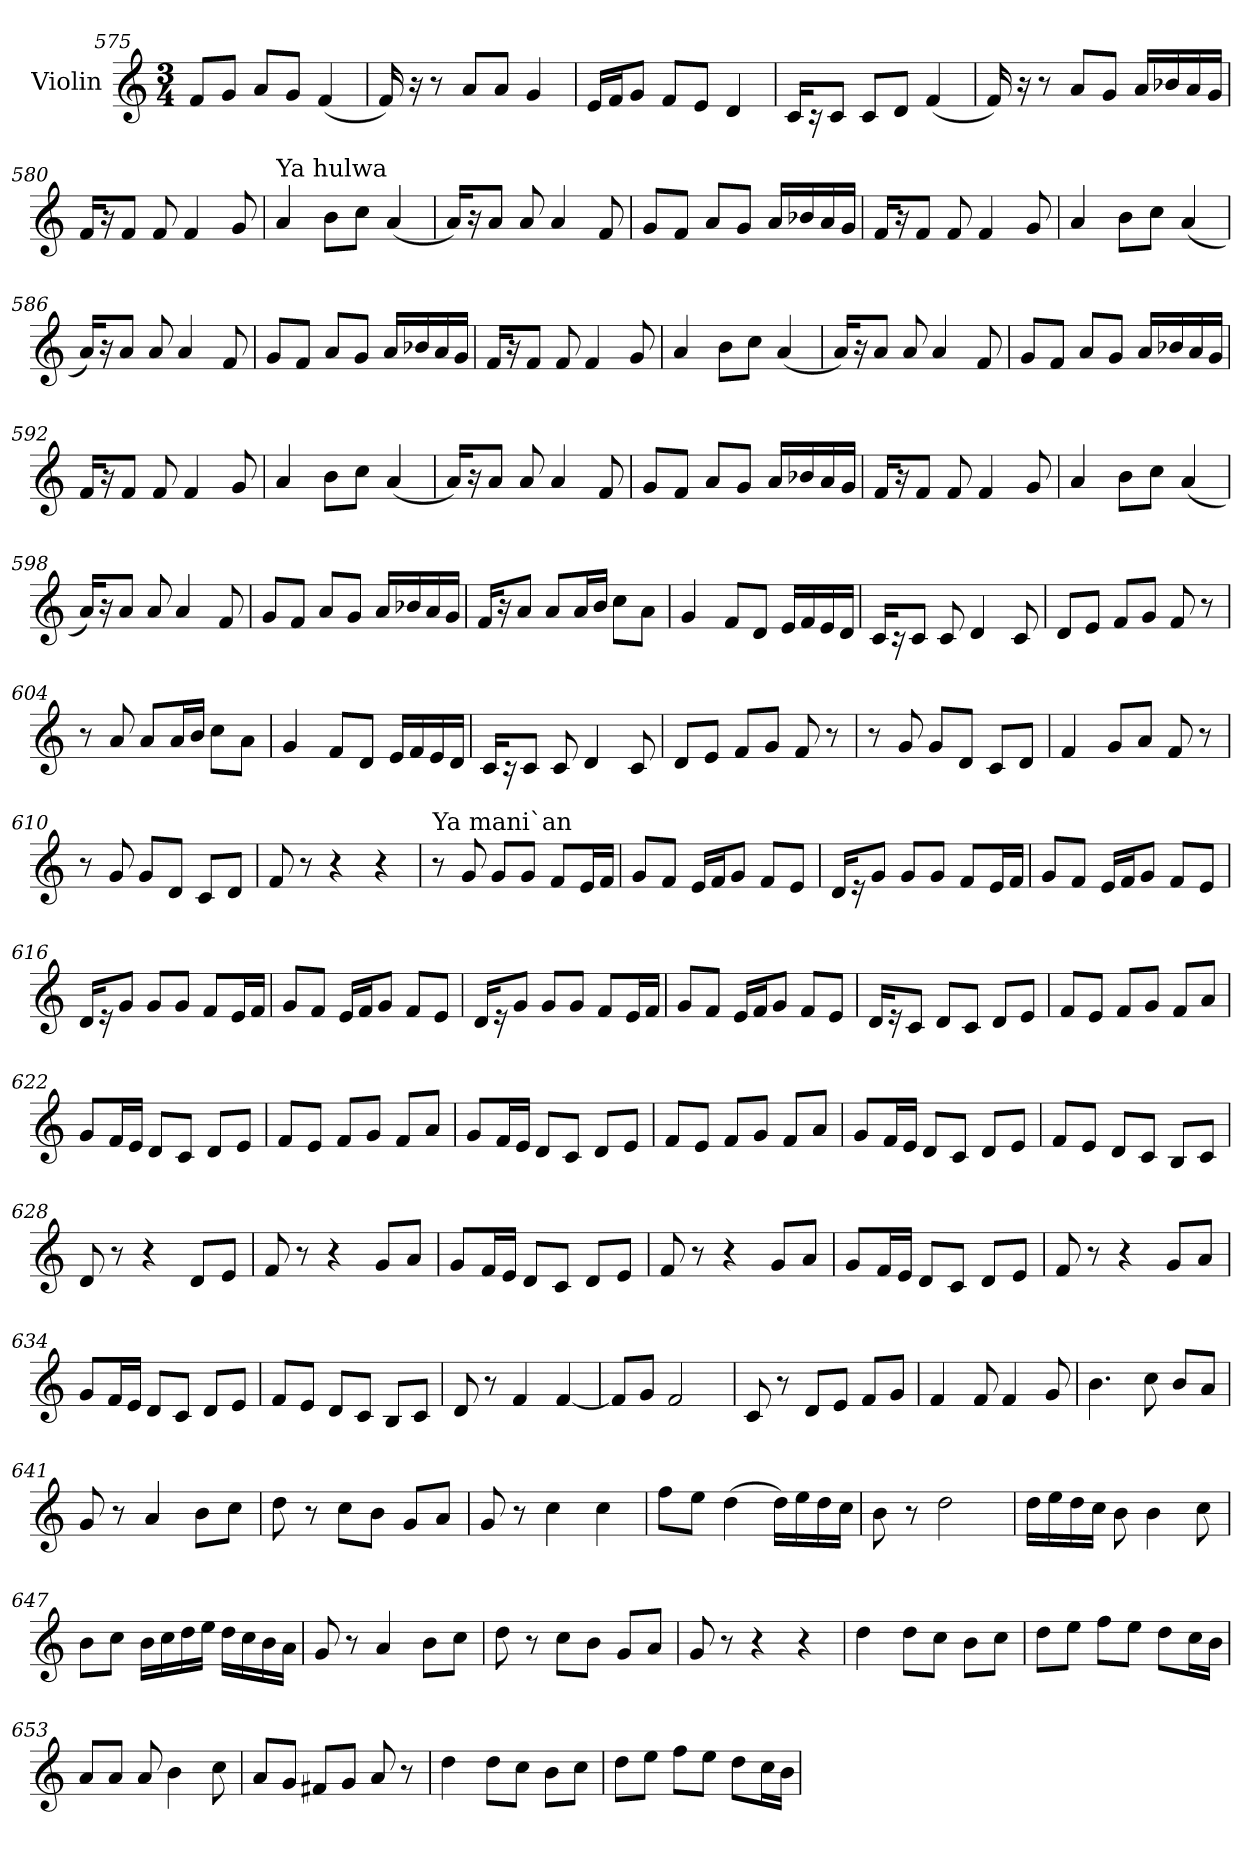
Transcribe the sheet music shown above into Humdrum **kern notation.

**kern
*part1
*staff1
*I"Violin
*clefG2
*k[]
*C:
*M3/4
=575
8fi/L
8gi/J
8ai/L
8gi/J
(<4fi/
=576
16f/)
16r
8r
8a/L
8a/J
4g/
!!LO:LB:g=z
=577
16ei/LL
16fi/J
8gi/J
8fi/L
8ei/J
4di/
=578
16ci/KL
16r
8c/J
8c/L
8d/J
(<4f/
=579
16f/)
16r
8r
8a/L
8g/J
16a/LL
16b-Xi/
16ai/
16gi/JJ
=580
16fi/KL
16r
8f/J
8f/
4fi/
8gi/
=581
!LO:TX:a:t=Ya hulwa
4ai/
8bi\L
8cci\J
(<4ai/
!!LO:LB:g=z
=582
16a/KL)
16r
8a/J
8a/
4a/
8fi/
=583
8gi/L
8fi/J
8ai/L
8gi/J
16a/LL
16b-Xi/
16ai/
16gi/JJ
=584
16fi/KL
16r
8f/J
8f/
4fi/
8gi/
=585
4ai/
8bi\L
8cci\J
(<4ai/
=586
16a/KL)
16r
8a/J
8a/
4a/
8fi/
!!LO:LB:g=z
=587
8gi/L
8fi/J
8ai/L
8gi/J
16a/LL
16b-Xi/
16ai/
16gi/JJ
=588
16fi/KL
16r
8f/J
8f/
4fi/
8gi/
=589
4ai/
8bi\L
8cci\J
(<4ai/
=590
16a/KL)
16r
8a/J
8a/
4a/
8fi/
=591
8gi/L
8fi/J
8ai/L
8gi/J
16a/LL
16b-Xi/
16ai/
16gi/JJ
!!LO:LB:g=z
=592
16fi/KL
16r
8f/J
8f/
4fi/
8gi/
=593
4ai/
8bi\L
8cci\J
(<4ai/
=594
16a/KL)
16r
8a/J
8a/
4a/
8fi/
=595
8gi/L
8fi/J
8ai/L
8gi/J
16a/LL
16b-Xi/
16ai/
16gi/JJ
=596
16fi/KL
16r
8f/J
8f/
4fi/
8gi/
=597
4ai/
8bi\L
8cci\J
(<4ai/
!!LO:PB:g=z
=598
16a/KL)
16r
8a/J
8a/
4a/
8fi/
=599
8gi/L
8fi/J
8ai/L
8gi/J
16a/LL
16b-Xi/
16ai/
16gi/JJ
=600
16fi/KL
16r
8a/J
8a/L
16a/L
16bi/JJ
8cci\L
8ai\J
=601
4gi/
8fi/L
8di/J
16ei/LL
16fi/
16ei/
16di/JJ
=602
16ci/KL
16r
8c/J
8c/
4d/
8ci/
!!LO:LB:g=z
=603
8di/L
8ei/J
8fi/L
8gi/J
8fi/
8r
=604
8r
8a/
8a/L
16a/L
16bi/JJ
8cci\L
8ai\J
=605
4gi/
8fi/L
8di/J
16ei/LL
16fi/
16ei/
16di/JJ
=606
16ci/KL
16r
8c/J
8c/
4d/
8ci/
=607
8di/L
8ei/J
8fi/L
8gi/J
8fi/
8r
!!LO:LB:g=z
=608
8r
8g/
8g/L
8d/J
8c/L
8d/J
=609
4fi/
8gi/L
8ai/J
8fi/
8r
=610
8r
8g/
8g/L
8d/J
8c/L
8d/J
=611
8f/
8r
4r
4r
=612
!LO:TX:a:t=Ya mani`an
8r
8gi/
8gi/L
8gi/J
8fi/L
16ei/L
16fi/JJ
=613
8gi/L
8fi/J
16ei/LL
16fi/J
8gi/J
8fi/L
8ei/J
!!LO:LB:g=z
=614
16di/KL
16r
8gi/J
8gi/L
8gi/J
8fi/L
16ei/L
16fi/JJ
=615
8gi/L
8fi/J
16ei/LL
16fi/J
8gi/J
8fi/L
8ei/J
=616
16di/KL
16r
8gi/J
8gi/L
8gi/J
8fi/L
16ei/L
16fi/JJ
=617
8gi/L
8fi/J
16ei/LL
16fi/J
8gi/J
8fi/L
8ei/J
=618
16di/KL
16r
8gi/J
8gi/L
8gi/J
8fi/L
16ei/L
16fi/JJ
!!LO:LB:g=z
=619
8gi/L
8fi/J
16ei/LL
16fi/J
8gi/J
8fi/L
8ei/J
=620
16di/KL
16r
8c/J
8d/L
8ci/J
8di/L
8ei/J
=621
8fi/L
8ei/J
8fi/L
8gi/J
8fi/L
8ai/J
=622
8gi/L
16fi/L
16ei/JJ
8di/L
8ci/J
8di/L
8ei/J
=623
8fi/L
8ei/J
8fi/L
8gi/J
8fi/L
8ai/J
=624
8gi/L
16fi/L
16ei/JJ
8di/L
8ci/J
8di/L
8ei/J
!!LO:LB:g=z
=625
8fi/L
8ei/J
8fi/L
8gi/J
8fi/L
8ai/J
=626
8gi/L
16fi/L
16ei/JJ
8di/L
8ci/J
8di/L
8ei/J
=627
8fi/L
8ei/J
8di/L
8ci/J
8B/L
8c/J
=628
8d/
8r
4r
8di/L
8ei/J
=629
8fi/
8r
4r
8gj/L
8ai/J
=630
8gi/L
16fi/L
16ei/JJ
8di/L
8ci/J
8di/L
8ei/J
!!LO:LB:g=z
=631
8fi/
8r
4r
8gj/L
8ai/J
=632
8gi/L
16fi/L
16ei/JJ
8di/L
8ci/J
8di/L
8ei/J
=633
8fi/
8r
4r
8gj/L
8ai/J
=634
8gi/L
16fi/L
16ei/JJ
8di/L
8ci/J
8di/L
8ei/J
=635
8fi/L
8ei/J
8di/L
8ci/J
8B/L
8c/J
=636
8d/
8r
4f/
[4f/
!!LO:LB:g=z
=637
8fi/L]
8gi/J
2fi/
=638
8c/
8r
8di/L
8ei/J
8fi/L
8gi/J
=639
4fi/
8f/
4f/
8g/
=640
4.b\
8cci\
8bi/L
8ai/J
=641
8gi/
8r
4a/
8b\L
8cc\J
=642
8dd\
8r
8cc\L
8bi\J
8gi/L
8ai/J
!!LO:PB:g=z
=643
8gj/
8r
4cc\
4cc\
=644
8ffi\L
8eei\J
(>4ddi\
16dd\LL)
16eeZ\
16ddZ\
16ccZ\JJ
=645
8b\
8r
2dd\
=646
16dd\LL
16eeZ\
16ddZ\
16ccZ\JJ
8b\
4b\
8cc\
=647
8b\L
8cc\J
16b\LL
16cc\
16dd\
16eeZ\JJ
16ddZ\LL
16cci\
16bi\
16ai\JJ
=648
8gi/
8r
4a/
8b\L
8cc\J
!!LO:LB:g=z
=649
8dd\
8r
8cc\L
8bi\J
8gi/L
8ai/J
=650
8gj/
8r
4r
4r
=651
4dd\
8dd\L
8cc\J
8b\L
8cci\J
=652
8ddi\L
8eei\J
8ffi\L
8eei\J
8ddi\L
16cci\L
16b\JJ
=653
8a/L
8a/J
8a/
4bi\
8cci\
=654
8ai/L
8g/J
8f#Xi/L
8gi/J
8ai/
8r
!!LO:LB:g=z
=655
4dd\
8dd\L
8cc\J
8b\L
8cci\J
=656
8ddi\L
8eei\J
8ffi\L
8eei\J
8ddi\L
16cci\L
16b\JJ
=
*-
